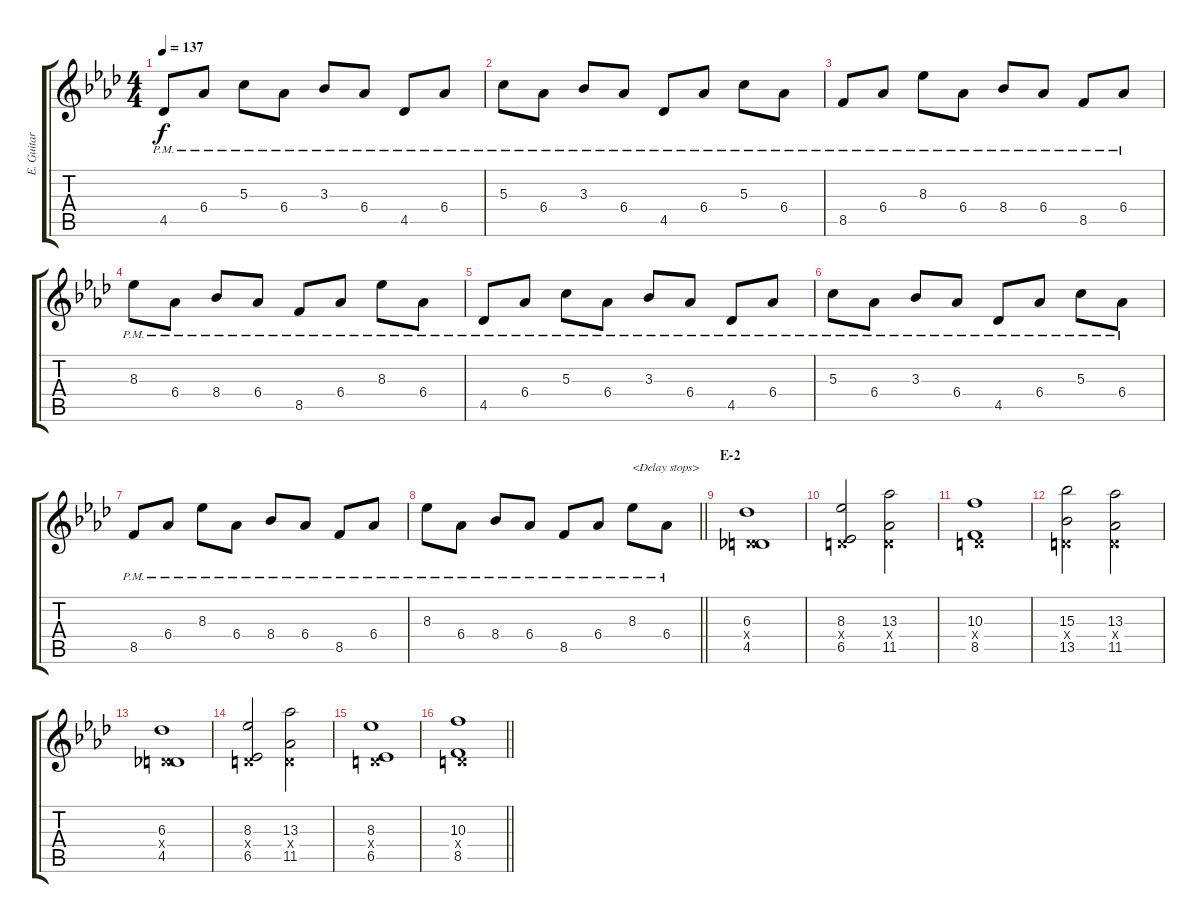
\track ("E. Guitar I" "E. Guitar ") {instrument overdrivenguitar}
\staff {score tabs}
\tuning (E4 B3 G3 D3 A2 E2) {hide}
\ts (4 4)
\tempo 137
\clef g2
\ks ab
4.5{pm}.8{dy f} 6.4{pm}.8 5.3{pm}.8 6.4{pm}.8 3.3{pm}.8 6.4{pm}.8 4.5{pm}.8 6.4{pm}.8 |
5.3{pm}.8 6.4{pm}.8 3.3{pm}.8 6.4{pm}.8 4.5{pm}.8 6.4{pm}.8 5.3{pm}.8 6.4{pm}.8 |
8.5{pm}.8 6.4{pm}.8 8.3{pm}.8 6.4{pm}.8 8.4{pm}.8 6.4{pm}.8 8.5{pm}.8 6.4{pm}.8 |
8.3{pm}.8 6.4{pm}.8 8.4{pm}.8 6.4{pm}.8 8.5{pm}.8 6.4{pm}.8 8.3{pm}.8 6.4{pm}.8 |
4.5{pm}.8 6.4{pm}.8 5.3{pm}.8 6.4{pm}.8 3.3{pm}.8 6.4{pm}.8 4.5{pm}.8 6.4{pm}.8 |
5.3{pm}.8 6.4{pm}.8 3.3{pm}.8 6.4{pm}.8 4.5{pm}.8 6.4{pm}.8 5.3{pm}.8 6.4{pm}.8 |
8.5{pm}.8 6.4{pm}.8 8.3{pm}.8 6.4{pm}.8 8.4{pm}.8 6.4{pm}.8 8.5{pm}.8 6.4{pm}.8 |
\barLineRight lightlight
8.3{pm}.8 6.4{pm}.8 8.4{pm}.8 6.4{pm}.8 8.5{pm}.8 6.4{pm}.8 8.3{pm}.8{txt "<Delay stops>"} 6.4{pm}.8 |
\section ("" "E-2")
(6.3 0.4{x} 4.5).1 |
(8.3 0.4{x} 6.5).2 (13.3 0.4{x} 11.5).2 |
(10.3 0.4{x} 8.5).1 |
(15.3 0.4{x} 13.5).2 (13.3 0.4{x} 11.5).2 |
(6.3 0.4{x} 4.5).1 |
(8.3 0.4{x} 6.5).2 (13.3 0.4{x} 11.5).2 |
(8.3 0.4{x} 6.5).1 |
\barLineRight lightlight
(10.3 0.4{x} 8.5).1
